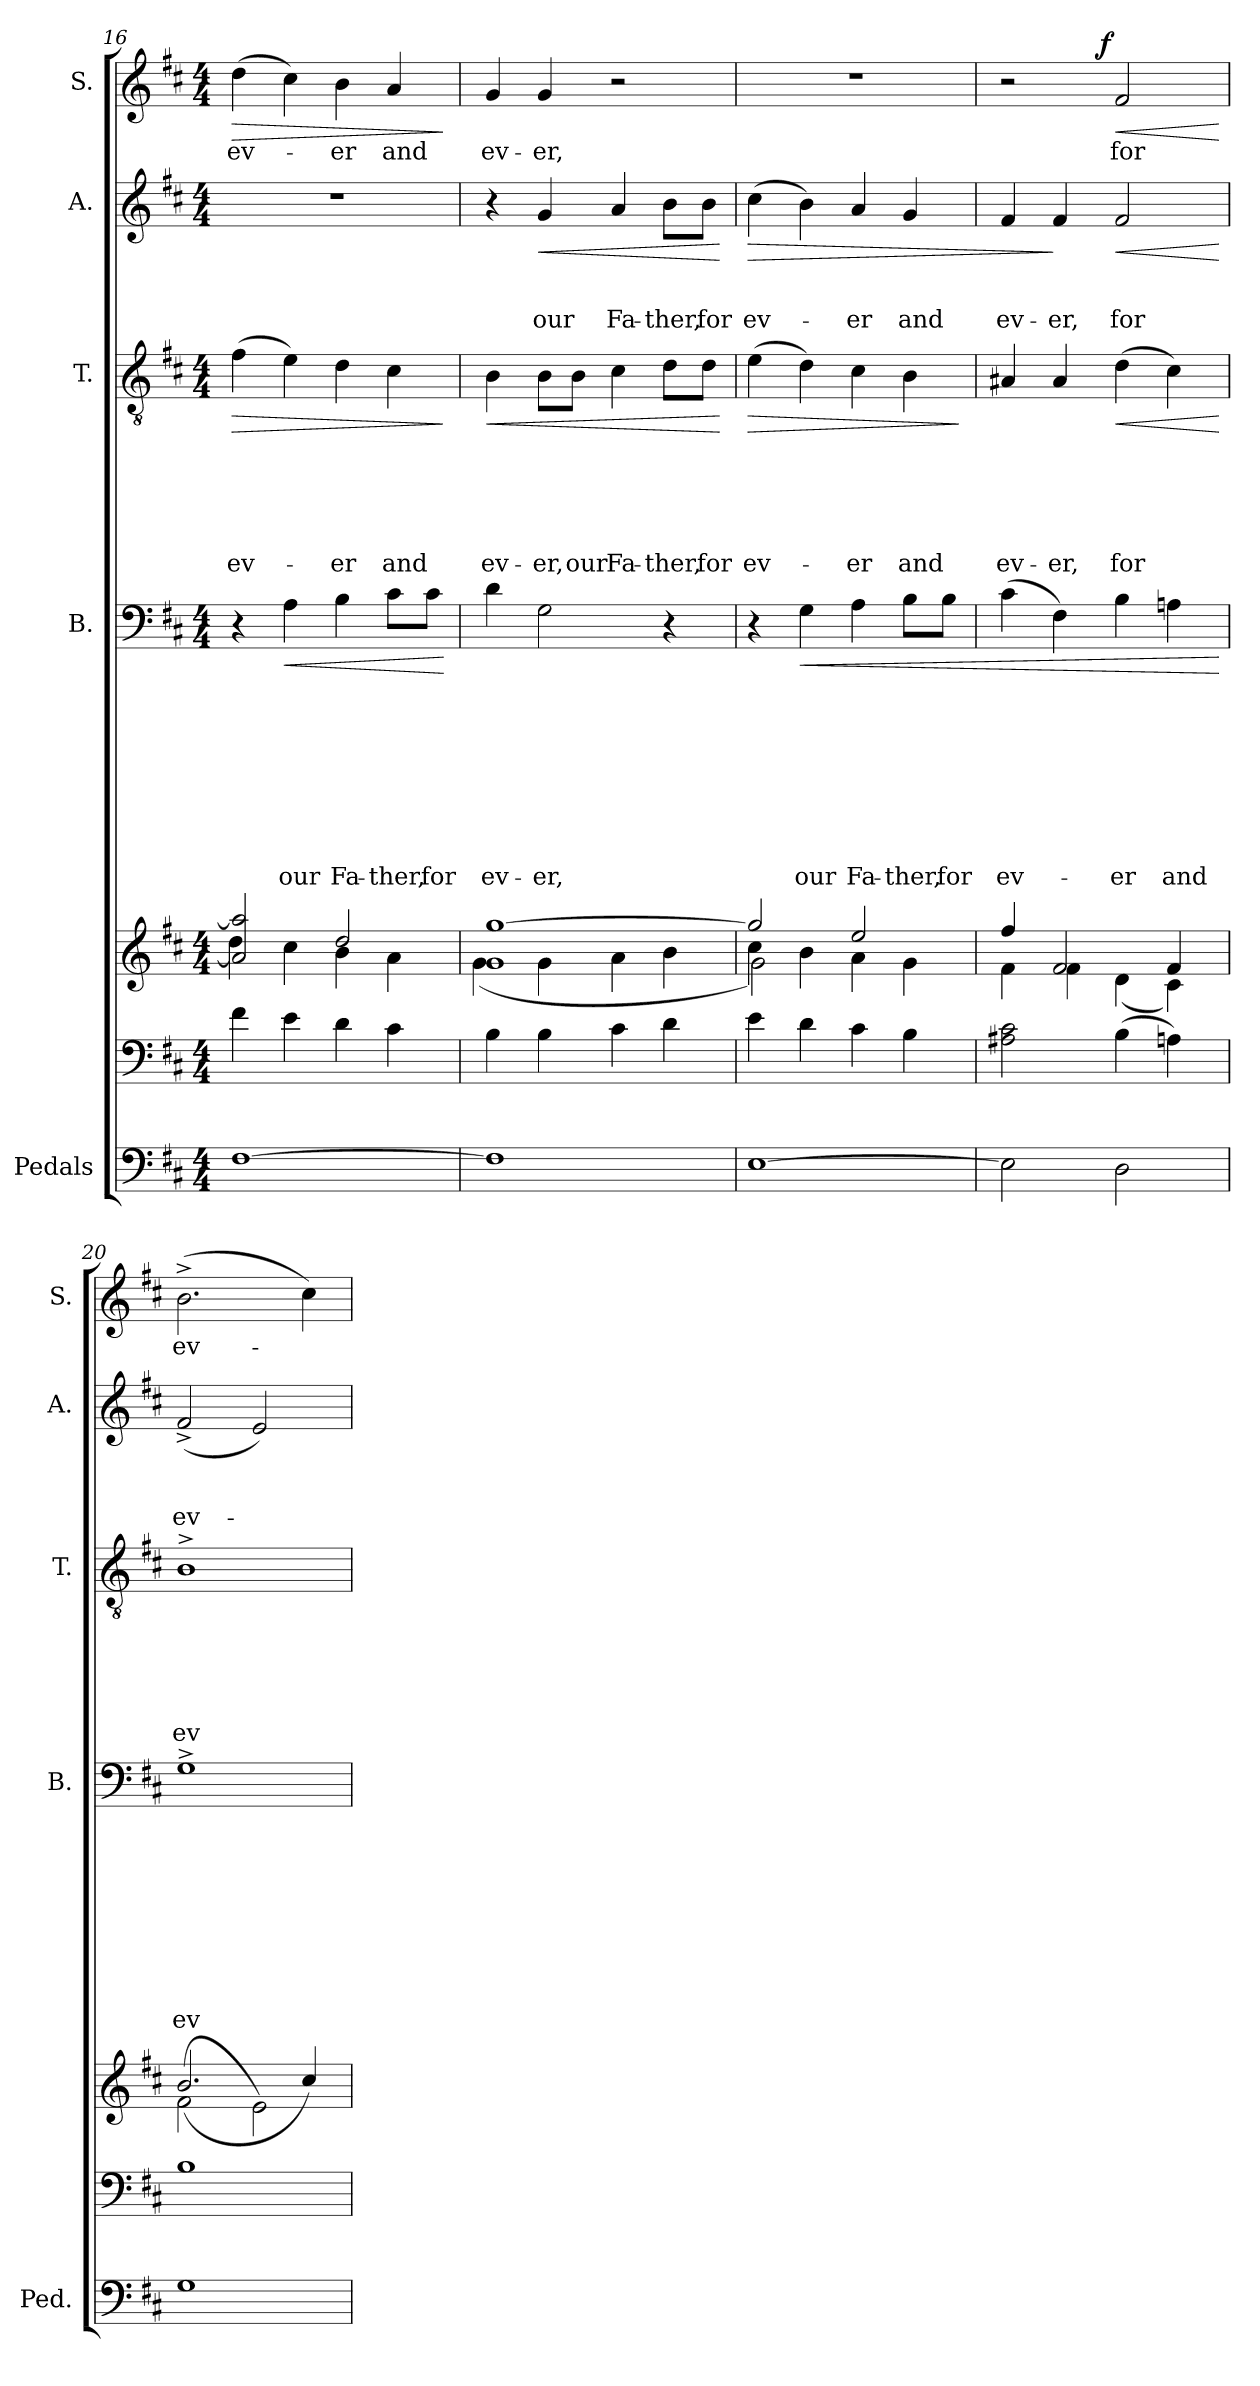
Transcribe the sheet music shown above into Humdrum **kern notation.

**kern	**kern	**kern	**kern	**text	**text	**text	**text	**text	**text	**text	**text	**text	**dynam	**kern	**text	**text	**text	**text	**text	**text	**dynam	**kern	**text	**text	**text	**dynam	**kern	**text	**dynam
*part7	*part6	*part5	*part4	*part4	*part4	*part4	*part4	*part4	*part4	*part4	*part4	*part4	*part4	*part3	*part3	*part3	*part3	*part3	*part3	*part3	*part3	*part2	*part2	*part2	*part2	*part2	*part1	*part1	*part1
*staff7	*staff6	*staff5	*staff4	*staff4	*staff4	*staff4	*staff4	*staff4	*staff4	*staff4	*staff4	*staff4	*staff4	*staff3	*staff3	*staff3	*staff3	*staff3	*staff3	*staff3	*staff3	*staff2	*staff2	*staff2	*staff2	*staff2	*staff1	*staff1	*staff1
*I"Pedals	*	*	*I"B.	*	*	*	*	*	*	*	*	*	*	*I"T.	*	*	*	*	*	*	*	*I"A.	*	*	*	*	*I"S.	*	*
*I'Ped.	*	*	*I'B.	*	*	*	*	*	*	*	*	*	*	*I'T.	*	*	*	*	*	*	*	*I'A.	*	*	*	*	*I'S.	*	*
*clefF4	*clefF4	*clefG2	*clefF4	*	*	*	*	*	*	*	*	*	*	*clefGv2	*	*	*	*	*	*	*	*clefG2	*	*	*	*	*clefG2	*	*
*k[f#c#]	*k[f#c#]	*k[f#c#]	*k[f#c#]	*	*	*	*	*	*	*	*	*	*	*k[f#c#]	*	*	*	*	*	*	*	*k[f#c#]	*	*	*	*	*k[f#c#]	*	*
*D:	*D:	*D:	*D:	*	*	*	*	*	*	*	*	*	*	*D:	*	*	*	*	*	*	*	*D:	*	*	*	*	*D:	*	*
*M4/4	*M4/4	*M4/4	*M4/4	*	*	*	*	*	*	*	*	*	*	*M4/4	*	*	*	*	*	*	*	*M4/4	*	*	*	*	*M4/4	*	*
=16	=16	=16	=16	=16	=16	=16	=16	=16	=16	=16	=16	=16	=16	=16	=16	=16	=16	=16	=16	=16	=16	=16	=16	=16	=16	=16	=16	=16	=16
*	*	*^	*	*	*	*	*	*	*	*	*	*	*	*	*	*	*	*	*	*	*	*	*	*	*	*	*	*	*
!	!	!	!	!	!	!	!	!	!	!	!	!	!	!	!	!	!	!	!	!	!LO:LY:b	!LO:HP:b	!	!	!	!	!	!	!LO:LY:b	!LO:HP:b
[<1F#	4f#\	2a/] 2aa/]	4dd\	4r	.	.	.	.	.	.	.	.	.	.	(>4f#\	.	.	.	.	.	ev-	>	1r	.	.	.	.	(>4dd\	ev-	>
!	!	!	!	!	!	!	!	!	!	!	!	!	!LO:LY:b	!LO:HP:b	!	!	!	!	!	!	!	!	!	!	!	!	!	!	!	!
.	4e\	.	4cc#\	4A\	.	.	.	.	.	.	.	.	our	<	4e\)	.	.	.	.	.	.	.	.	.	.	.	.	4cc#\)	.	.
!	!	!	!	!	!	!	!	!	!	!	!	!	!LO:LY:b	!	!	!	!	!	!	!	!LO:LY:b	!	!	!	!	!	!	!	!LO:LY:b	!
.	4d\	2dd/	4b\	4B\	.	.	.	.	.	.	.	.	Fa-	.	4d\	.	.	.	.	.	-er	.	.	.	.	.	.	4b\	-er	.
!	!	!	!	!	!	!	!	!	!	!	!	!	!LO:LY:b	!	!	!	!	!	!	!	!LO:LY:b	!	!	!	!	!	!	!	!LO:LY:b	!
.	4c#\	.	4a\	8c#\L	.	.	.	.	.	.	.	.	-ther,	.	4c#\	.	.	.	.	.	and	.	.	.	.	.	.	4a/	and	.
!	!	!	!	!	!	!	!	!	!	!	!	!	!LO:LY:b	!	!	!	!	!	!	!	!	!	!	!	!	!	!	!	!	!
.	.	.	.	8c#\J	.	.	.	.	.	.	.	.	for	.	.	.	.	.	.	.	.	.	.	.	.	.	.	.	.	.
*	*	*v	*v	*	*	*	*	*	*	*	*	*	*	*	*	*	*	*	*	*	*	*	*	*	*	*	*	*	*	*
.	.	.	.	.	.	.	.	.	.	.	.	.	[	.	.	.	.	.	.	.	]	.	.	.	.	.	.	.	]
!!LO:LB:g=z
=17	=17	=17	=17	=17	=17	=17	=17	=17	=17	=17	=17	=17	=17	=17	=17	=17	=17	=17	=17	=17	=17	=17	=17	=17	=17	=17	=17	=17	=17
*	*	*^	*	*	*	*	*	*	*	*	*	*	*	*	*	*	*	*	*	*	*	*	*	*	*	*	*	*	*
!	!	!	!	!	!	!	!	!	!	!	!	!	!LO:LY:b	!	!	!	!	!	!	!	!LO:LY:b	!LO:HP:b	!	!	!	!	!	!	!LO:LY:b	!
1F#]	4B\	1g [>1gg	(<4g\	4d\	.	.	.	.	.	.	.	.	ev-	.	4B\	.	.	.	.	.	ev-	<	4r	.	.	.	.	4g/	ev-	.
!	!	!	!	!	!	!	!	!	!	!	!	!	!LO:LY:b	!	!	!	!	!	!	!	!LO:LY:b	!	!	!	!	!LO:LY:b	!LO:HP:b	!	!LO:LY:b	!
.	4B\	.	4g\	2G\	.	.	.	.	.	.	.	.	-er,	.	8B\L	.	.	.	.	.	-er,	.	4g/	.	.	our	<	4g/	-er,	.
!	!	!	!	!	!	!	!	!	!	!	!	!	!	!	!	!	!	!	!	!	!LO:LY:b	!	!	!	!	!	!	!	!	!
.	.	.	.	.	.	.	.	.	.	.	.	.	.	.	8B\J	.	.	.	.	.	our	.	.	.	.	.	.	.	.	.
!	!	!	!	!	!	!	!	!	!	!	!	!	!	!	!	!	!	!	!	!	!LO:LY:b	!	!	!	!	!LO:LY:b	!	!	!	!
.	4c#\	.	4a\	.	.	.	.	.	.	.	.	.	.	.	4c#\	.	.	.	.	.	Fa-	.	4a/	.	.	Fa-	.	2r	.	.
!	!	!	!	!	!	!	!	!	!	!	!	!	!	!	!	!	!	!	!	!	!LO:LY:b	!	!	!	!	!LO:LY:b	!	!	!	!
.	4d\	.	4b\	4r	.	.	.	.	.	.	.	.	.	.	8d\L	.	.	.	.	.	-ther,	.	8b\L	.	.	-ther,	.	.	.	.
!	!	!	!	!	!	!	!	!	!	!	!	!	!	!	!	!	!	!	!	!	!LO:LY:b	!	!	!	!	!LO:LY:b	!	!	!	!
.	.	.	.	.	.	.	.	.	.	.	.	.	.	.	8d\J	.	.	.	.	.	for	.	8b\J	.	.	for	.	.	.	.
*	*	*v	*v	*	*	*	*	*	*	*	*	*	*	*	*	*	*	*	*	*	*	*	*	*	*	*	*	*	*	*
.	.	.	.	.	.	.	.	.	.	.	.	.	.	.	.	.	.	.	.	.	[	.	.	.	.	[	.	.	.
=18	=18	=18	=18	=18	=18	=18	=18	=18	=18	=18	=18	=18	=18	=18	=18	=18	=18	=18	=18	=18	=18	=18	=18	=18	=18	=18	=18	=18	=18
*	*	*^	*	*	*	*	*	*	*	*	*	*	*	*	*	*	*	*	*	*	*	*	*	*	*	*	*	*	*
*	*	*	*^	*	*	*	*	*	*	*	*	*	*	*	*	*	*	*	*	*	*	*	*	*	*	*	*	*	*	*
!	!	!	!	!	!	!	!	!	!	!	!	!	!	!	!	!	!	!	!	!	!	!LO:LY:b	!LO:HP:b	!	!	!	!LO:LY:b	!LO:HP:b	!	!	!
[>1E	4e\	2gg/]	4cc#\	2g\)	4r	.	.	.	.	.	.	.	.	.	.	(>4e\	.	.	.	.	.	ev-	>	(>4cc#\	.	.	ev-	>	1r	.	.
!	!	!	!	!	!	!	!	!	!	!	!	!	!	!LO:LY:b	!LO:HP:b	!	!	!	!	!	!	!	!	!	!	!	!	!	!	!	!
.	4d\	.	4b\	.	4G\	.	.	.	.	.	.	.	.	our	<	4d\)	.	.	.	.	.	.	.	4b\)	.	.	.	.	.	.	.
!	!	!	!	!	!	!	!	!	!	!	!	!	!	!LO:LY:b	!	!	!	!	!	!	!	!LO:LY:b	!	!	!	!	!LO:LY:b	!	!	!	!
.	4c#\	2ee/	4a\	2ryy	4A\	.	.	.	.	.	.	.	.	Fa-	.	4c#\	.	.	.	.	.	-er	.	4a/	.	.	-er	.	.	.	.
!	!	!	!	!	!	!	!	!	!	!	!	!	!	!LO:LY:b	!	!	!	!	!	!	!	!LO:LY:b	!	!	!	!	!LO:LY:b	!	!	!	!
.	4B\	.	4g\	.	8B\L	.	.	.	.	.	.	.	.	-ther,	.	4B\	.	.	.	.	.	and	.	4g/	.	.	and	.	.	.	.
!	!	!	!	!	!	!	!	!	!	!	!	!	!	!LO:LY:b	!	!	!	!	!	!	!	!	!	!	!	!	!	!	!	!	!
.	.	.	.	.	8B\J	.	.	.	.	.	.	.	.	for	.	.	.	.	.	.	.	.	.	.	.	.	.	.	.	.	.
*	*	*v	*v	*v	*	*	*	*	*	*	*	*	*	*	*	*	*	*	*	*	*	*	*	*	*	*	*	*	*	*	*
.	.	.	.	.	.	.	.	.	.	.	.	.	.	.	.	.	.	.	.	.	]	.	.	.	.	.	.	.	.
=19	=19	=19	=19	=19	=19	=19	=19	=19	=19	=19	=19	=19	=19	=19	=19	=19	=19	=19	=19	=19	=19	=19	=19	=19	=19	=19	=19	=19	=19
*	*	*^	*	*	*	*	*	*	*	*	*	*	*	*	*	*	*	*	*	*	*	*	*	*	*	*	*	*	*
!	!	!	!	!	!	!	!	!	!	!	!	!	!LO:LY:b	!	!	!	!	!	!	!	!LO:LY:b	!	!	!	!	!LO:LY:b	!	!	!	!
*	*	*	*	*	*	*	*	*	*	*	*	*	*	*	*	*	*	*	*	*	*	*	*	*	*	*	*	*^	*	*
2E\]	2A#X\ 2c#\	4ff#/	4f#\	(>4c#\	.	.	.	.	.	.	.	.	ev-	.	4A#X/	.	.	.	.	.	ev-	.	4f#/	.	.	ev-	.	2r	4...ryy	.	.
!	!	!	!	!	!	!	!	!	!	!	!	!	!	!	!	!	!	!	!	!	!LO:LY:b	!	!	!	!	!LO:LY:b	!	!	!	!	!
.	.	2f#/	4f#\	4F#\)	.	.	.	.	.	.	.	.	.	.	4A#/	.	.	.	.	.	-er,	.	4f#/	.	.	-er,	]	.	.	.	.
!	!	!	!	!	!	!	!	!	!	!	!	!	!	!	!	!	!	!	!	!	!	!	!	!	!	!	!	!	!	!	!LO:DY:a
.	.	.	.	.	.	.	.	.	.	.	.	.	.	.	.	.	.	.	.	.	.	.	.	.	.	.	.	.	2ryy	.	f
!	!	!	!	!	!	!	!	!	!	!	!	!	!LO:LY:b	!	!	!	!	!	!	!	!LO:LY:b	!LO:HP:b	!	!	!	!LO:LY:b	!LO:HP:b	!	!	!LO:LY:b	!LO:HP:b
2D\	(>4B\	.	(<4d\	4B\	.	.	.	.	.	.	.	.	-er	.	(>4d\	.	.	.	.	.	for	<	2f#/	.	.	for	<	2f#/	.	for	<
!	!	!	!	!	!	!	!	!	!	!	!	!	!LO:LY:b	!	!	!	!	!	!	!	!	!	!	!	!	!	!	!	!	!	!
.	4An\)	4f#/	4c#\)	4An\	.	.	.	.	.	.	.	.	and	.	4c#\)	.	.	.	.	.	.	.	.	.	.	.	.	.	.	.	.
.	.	.	.	.	.	.	.	.	.	.	.	.	.	.	.	.	.	.	.	.	.	.	.	.	.	.	.	.	32ryy	.	.
*	*	*v	*v	*	*	*	*	*	*	*	*	*	*	*	*	*	*	*	*	*	*	*	*	*	*	*	*	*	*	*	*
.	.	.	.	.	.	.	.	.	.	.	.	.	[	.	.	.	.	.	.	.	[	.	.	.	.	[	.	.	.	[
=20	=20	=20	=20	=20	=20	=20	=20	=20	=20	=20	=20	=20	=20	=20	=20	=20	=20	=20	=20	=20	=20	=20	=20	=20	=20	=20	=20	=20	=20	=20
*	*	*^	*	*	*	*	*	*	*	*	*	*	*	*	*	*	*	*	*	*	*	*	*	*	*	*	*	*	*	*
!	!	!	!	!	!	!	!	!	!	!	!	!	!LO:LY:b	!	!	!	!	!	!	!	!LO:LY:b	!	!	!	!	!LO:LY:b	!	!	!	!LO:LY:b	!
*	*	*	*	*	*	*	*	*	*	*	*	*	*	*	*	*	*	*	*	*	*	*	*	*	*	*	*	*v	*v	*	*
1G	1B	(<2f#\	(2.b/	1G^>	.	.	.	.	.	.	.	.	ev-	.	1B^>	.	.	.	.	.	ev-	.	(<2f#^</	.	.	ev-	.	(>2.b^>\	ev-	.
.	.	2e\)	.	.	.	.	.	.	.	.	.	.	.	.	.	.	.	.	.	.	.	.	2e/)	.	.	.	.	.	.	.
.	.	.	4cc#/)	.	.	.	.	.	.	.	.	.	.	.	.	.	.	.	.	.	.	.	.	.	.	.	.	4cc#\)	.	.
*	*	*v	*v	*	*	*	*	*	*	*	*	*	*	*	*	*	*	*	*	*	*	*	*	*	*	*	*	*	*	*
=	=	=	=	=	=	=	=	=	=	=	=	=	=	=	=	=	=	=	=	=	=	=	=	=	=	=	=	=	=
*-	*-	*-	*-	*-	*-	*-	*-	*-	*-	*-	*-	*-	*-	*-	*-	*-	*-	*-	*-	*-	*-	*-	*-	*-	*-	*-	*-	*-	*-
